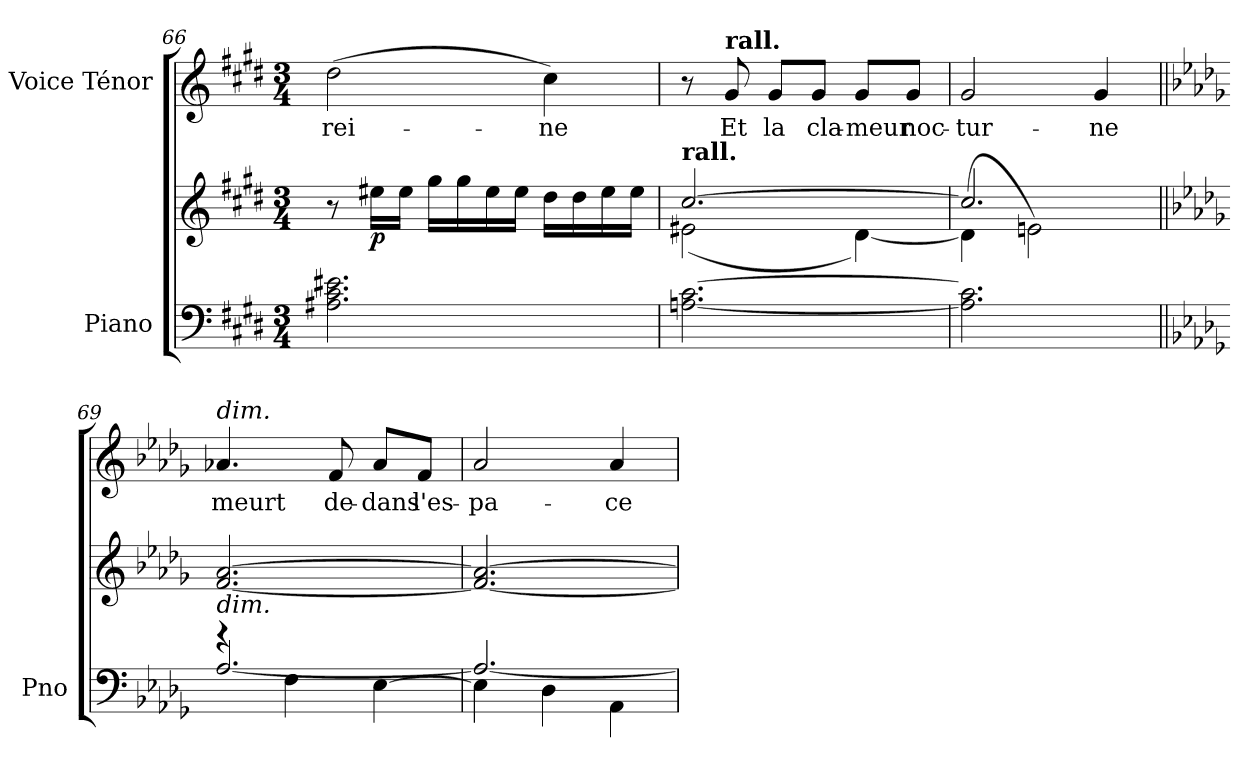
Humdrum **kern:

**kern	**kern	**dynam	**kern	**text
*part2	*part2	*part2	*part1	*part1
*staff3	*staff2	*staff2/3	*staff1	*staff1
*I"Piano	*	*	*I"Voice Ténor	*
*I'Pno	*	*	*	*
*clefF4	*clefG2	*	*clefG2	*
*k[f#c#g#d#]	*k[f#c#g#d#]	*	*k[f#c#g#d#]	*
*M3/4	*M3/4	*	*M3/4	*
=66	=66	=66	=66	=66
!	!	!	!	!LO:LY:b
2.A#X\ 2.c#\ 2.e#X\	8r	.	(2dd#\	-rei-
!	!	!LO:DY:b	!	!
.	16ee#X\LL	p	.	.
.	16ee#\JJ	.	.	.
.	16gg#\LL	.	.	.
.	16gg#\	.	.	.
.	16ee#\	.	.	.
.	16ee#\JJ	.	.	.
!	!	!	!	!LO:LY:b
.	16dd#\LL	.	4cc#\)	-ne
.	16dd#\	.	.	.
.	16ee#\	.	.	.
.	16ee#\JJ	.	.	.
=67	=67	=67	=67	=67
*	*^	*	*	*
!	!LO:TX:a:B:t=rall.	!	!	!	!
[2.An\ [2.c#\	[2.cc#/	(2e#X\	.	8r	.
!	!	!	!	!LO:TX:a:B:t=rall.	!
!	!	!	!	!	!LO:LY:b
.	.	.	.	8g#/	Et
!	!	!	!	!	!LO:LY:b
.	.	.	.	8g#/L	la
!	!	!	!	!	!LO:LY:b
.	.	.	.	8g#/J	cla-
!	!	!	!	!	!LO:LY:b
.	.	[4d#\)	.	8g#/L	-meur
!	!	!	!	!	!LO:LY:b
.	.	.	.	8g#/J	noc-
=68	=68	=68	=68	=68	=68
!	!	!	!	!	!LO:LY:b
2.A\] 2.c#\]	(<4d#\]	2.cc#/]	.	2g#/	-tur-
.	2en\)	.	.	.	.
!	!	!	!	!	!LO:LY:b
.	.	.	.	4g#/	-ne
*	*v	*v	*	*	*
!!LO:LB:g=z
=69||	=69||	=69||	=69||	=69||
*k[b-e-a-d-g-]	*k[b-e-a-d-g-]	*	*k[b-e-a-d-g-]	*
*^	*	*	*	*
!	!	!	!	!LO:TX:a:i:t=dim.	!
!	!	!LO:TX:b:i:t=dim.	!	!	!
!	!	!	!	!	!LO:LY:b
4r	[2.A-/	[>2.f/ [2.a-/	.	4.a-X/	meurt
4F\	.	.	.	.	.
!	!	!	!	!	!LO:LY:b
.	.	.	.	8f/	de-
!	!	!	!	!	!LO:LY:b
[4E-\	.	.	.	8a-/L	-dans
!	!	!	!	!	!LO:LY:b
.	.	.	.	8f/J	l'es-
=70	=70	=70	=70	=70	=70
!	!	!	!	!	!LO:LY:b
4E-\]	2.A-/_	2.f/_ 2.a-/_	.	2a-/	-pa-
4D-\	.	.	.	.	.
!	!	!	!	!	!LO:LY:b
4AA-\	.	.	.	4a-/	-ce
*v	*v	*	*	*	*
=	=	=	=	=
*-	*-	*-	*-	*-
